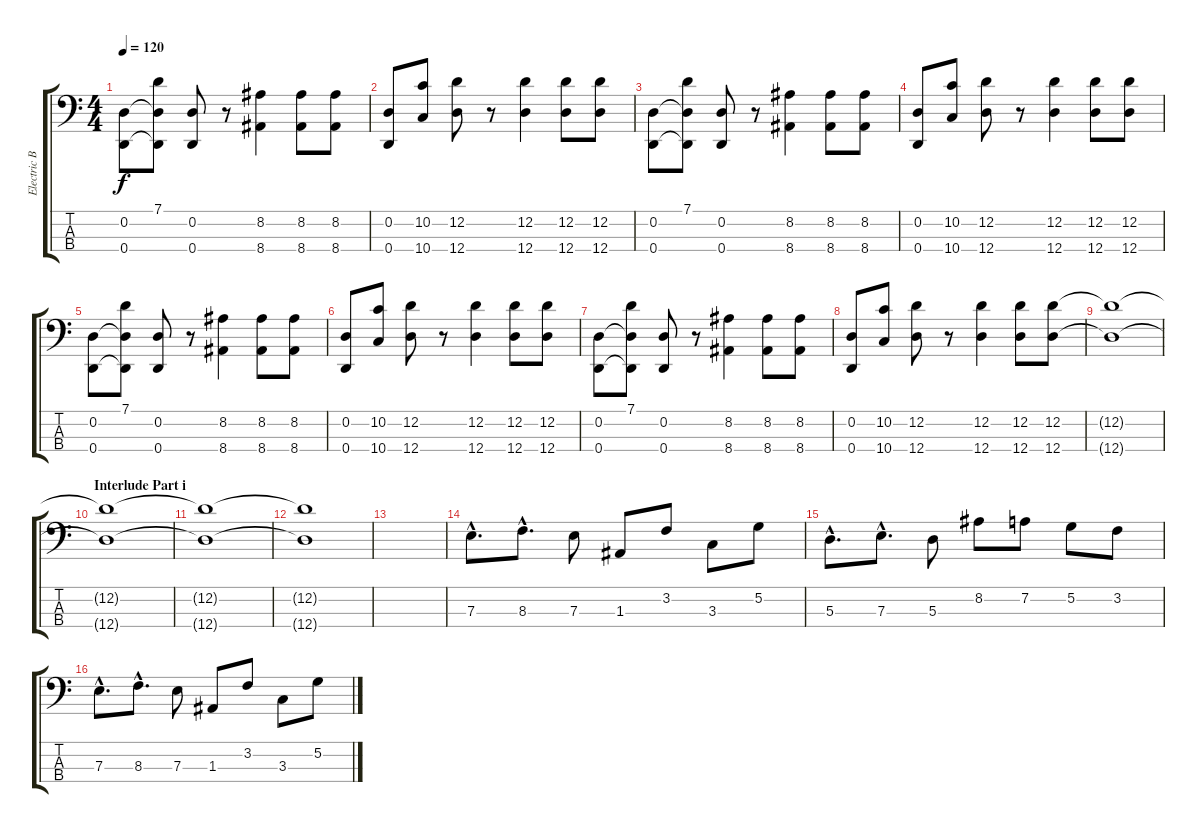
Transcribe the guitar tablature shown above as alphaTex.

\track ("Electric Bass (pick)" "Electric B") {instrument electricbasspick}
\staff {score tabs}
\tuning (G2 D2 A1 D1) {hide}
\ts (4 4)
\tempo 120
\clef f4
\ks c
(0.2 0.4).8{dy f} (7.1 0.2{t} 0.4{t}).8 (0.2 0.4).8 r.8 (8.2 8.4).4 (8.2 8.4).8 (8.2 8.4).8 |
(0.2 0.4).8 (10.2 10.4).8 (12.2 12.4).8 r.8 (12.2 12.4).4 (12.2 12.4).8 (12.2 12.4).8 |
(0.2 0.4).8 (7.1 0.2{t} 0.4{t}).8 (0.2 0.4).8 r.8 (8.2 8.4).4 (8.2 8.4).8 (8.2 8.4).8 |
(0.2 0.4).8 (10.2 10.4).8 (12.2 12.4).8 r.8 (12.2 12.4).4 (12.2 12.4).8 (12.2 12.4).8 |
(0.2 0.4).8 (7.1 0.2{t} 0.4{t}).8 (0.2 0.4).8 r.8 (8.2 8.4).4 (8.2 8.4).8 (8.2 8.4).8 |
(0.2 0.4).8 (10.2 10.4).8 (12.2 12.4).8 r.8 (12.2 12.4).4 (12.2 12.4).8 (12.2 12.4).8 |
(0.2 0.4).8 (7.1 0.2{t} 0.4{t}).8 (0.2 0.4).8 r.8 (8.2 8.4).4 (8.2 8.4).8 (8.2 8.4).8 |
(0.2 0.4).8 (10.2 10.4).8 (12.2 12.4).8 r.8 (12.2 12.4).4 (12.2 12.4).8 (12.2 12.4).8 |
(12.2{t} 12.4{t}).1{volume 0} |
\section ("" "Interlude Part i")
(12.2{t} 12.4{t}).1 |
(12.2{t} 12.4{t}).1 |
(12.2{t} 12.4{t}).1 |
|
7.3{hac}.8{d} 8.3{hac}.8{d} 7.3.8 1.3.8 3.2.8 3.3.8 5.2.8 |
5.3{hac}.8{d} 7.3{hac}.8{d} 5.3.8 8.2.8 7.2.8 5.2.8 3.2.8 |
7.3{hac}.8{d} 8.3{hac}.8{d} 7.3.8 1.3.8 3.2.8 3.3.8 5.2.8
